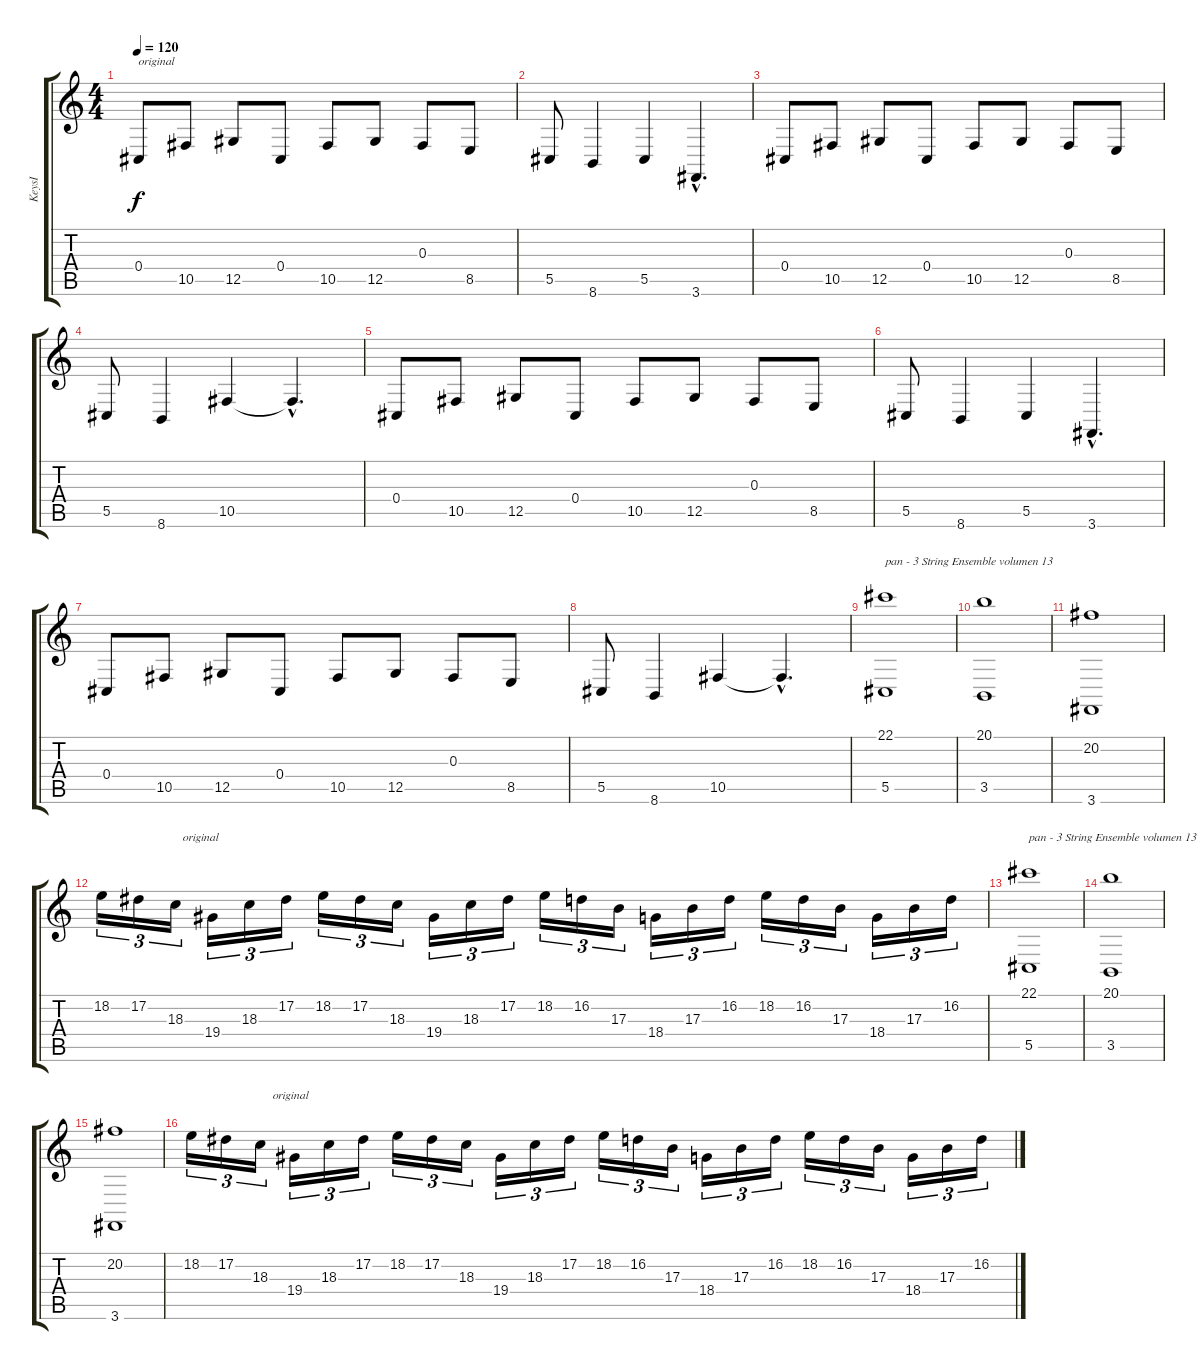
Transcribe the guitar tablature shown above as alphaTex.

\track ("KeysI" "KeysI") {instrument musicbox}
\staff {score tabs}
\tuning (Eb4 Bb3 Gb3 Db3 Ab2 Eb2) {hide}
\ts (4 4)
\tempo 120
\clef g2
\ks c
0.4.8{txt "original" dy f volume 16 balance 2 instrument musicbox} 10.5.8 12.5.8 0.4.8 10.5.8 12.5.8 0.3.8 8.5.8 |
5.5.8 8.6.4 5.5.4 3.6{hac}.4{d} |
0.4.8 10.5.8 12.5.8 0.4.8 10.5.8 12.5.8 0.3.8 8.5.8 |
5.5.8 8.6.4 10.5.4 10.5{hac t}.4{d} |
0.4.8 10.5.8 12.5.8 0.4.8 10.5.8 12.5.8 0.3.8 8.5.8 |
5.5.8 8.6.4 5.5.4 3.6{hac}.4{d} |
0.4.8 10.5.8 12.5.8 0.4.8 10.5.8 12.5.8 0.3.8 8.5.8 |
5.5.8 8.6.4 10.5.4 10.5{hac t}.4{d} |
(22.1 5.5).1{txt "pan - 3 String Ensemble volumen 13" volume 13 balance 5 instrument stringensemble1} |
(20.1 3.5).1 |
(20.2 3.6).1 |
18.2.16{tu (3 2) txt "                           original" volume 15 balance 2 instrument musicbox} 17.2.16{tu (3 2)} 18.3.16{tu (3 2)} 19.4.16{tu (3 2)} 18.3.16{tu (3 2)} 17.2.16{tu (3 2)} 18.2.16{tu (3 2)} 17.2.16{tu (3 2)} 18.3.16{tu (3 2)} 19.4.16{tu (3 2)} 18.3.16{tu (3 2)} 17.2.16{tu (3 2)} 18.2.16{tu (3 2)} 16.2.16{tu (3 2)} 17.3.16{tu (3 2)} 18.4.16{tu (3 2)} 17.3.16{tu (3 2)} 16.2.16{tu (3 2)} 18.2.16{tu (3 2)} 16.2.16{tu (3 2)} 17.3.16{tu (3 2)} 18.4.16{tu (3 2)} 17.3.16{tu (3 2)} 16.2.16{tu (3 2)} |
(22.1 5.5).1{txt "pan - 3 String Ensemble volumen 13" volume 13 balance 5 instrument stringensemble1} |
(20.1 3.5).1 |
(20.2 3.6).1 |
18.2.16{tu (3 2) txt "                           original" volume 15 balance 2 instrument musicbox} 17.2.16{tu (3 2)} 18.3.16{tu (3 2)} 19.4.16{tu (3 2)} 18.3.16{tu (3 2)} 17.2.16{tu (3 2)} 18.2.16{tu (3 2)} 17.2.16{tu (3 2)} 18.3.16{tu (3 2)} 19.4.16{tu (3 2)} 18.3.16{tu (3 2)} 17.2.16{tu (3 2)} 18.2.16{tu (3 2)} 16.2.16{tu (3 2)} 17.3.16{tu (3 2)} 18.4.16{tu (3 2)} 17.3.16{tu (3 2)} 16.2.16{tu (3 2)} 18.2.16{tu (3 2)} 16.2.16{tu (3 2)} 17.3.16{tu (3 2)} 18.4.16{tu (3 2)} 17.3.16{tu (3 2)} 16.2.16{tu (3 2)}
